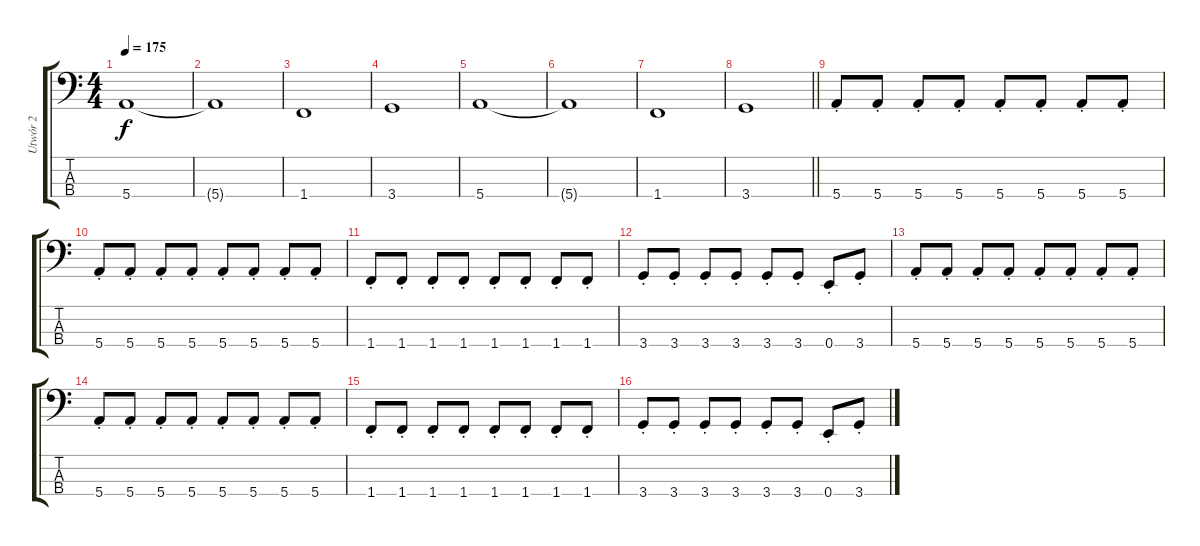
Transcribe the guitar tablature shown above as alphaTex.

\track ("Utwór 2" "Utwór 2") {instrument electricbassfinger}
\staff {score tabs}
\tuning (G2 D2 A1 E1) {hide}
\ts (4 4)
\section ("" "")
\tempo 175
\clef f4
\ks c
5.4.1{dy f} |
5.4{t}.1 |
1.4.1 |
3.4.1 |
5.4.1 |
5.4{t}.1 |
1.4.1 |
\barLineRight lightlight
3.4.1 |
\section ("" "")
5.4{st}.8 5.4{st}.8 5.4{st}.8 5.4{st}.8 5.4{st}.8 5.4{st}.8 5.4{st}.8 5.4{st}.8 |
5.4{st}.8 5.4{st}.8 5.4{st}.8 5.4{st}.8 5.4{st}.8 5.4{st}.8 5.4{st}.8 5.4{st}.8 |
1.4{st}.8 1.4{st}.8 1.4{st}.8 1.4{st}.8 1.4{st}.8 1.4{st}.8 1.4{st}.8 1.4{st}.8 |
3.4{st}.8 3.4{st}.8 3.4{st}.8 3.4{st}.8 3.4{st}.8 3.4{st}.8 0.4{st}.8 3.4{st}.8 |
5.4{st}.8 5.4{st}.8 5.4{st}.8 5.4{st}.8 5.4{st}.8 5.4{st}.8 5.4{st}.8 5.4{st}.8 |
5.4{st}.8 5.4{st}.8 5.4{st}.8 5.4{st}.8 5.4{st}.8 5.4{st}.8 5.4{st}.8 5.4{st}.8 |
1.4{st}.8 1.4{st}.8 1.4{st}.8 1.4{st}.8 1.4{st}.8 1.4{st}.8 1.4{st}.8 1.4{st}.8 |
3.4{st}.8 3.4{st}.8 3.4{st}.8 3.4{st}.8 3.4{st}.8 3.4{st}.8 0.4{st}.8 3.4{st}.8
